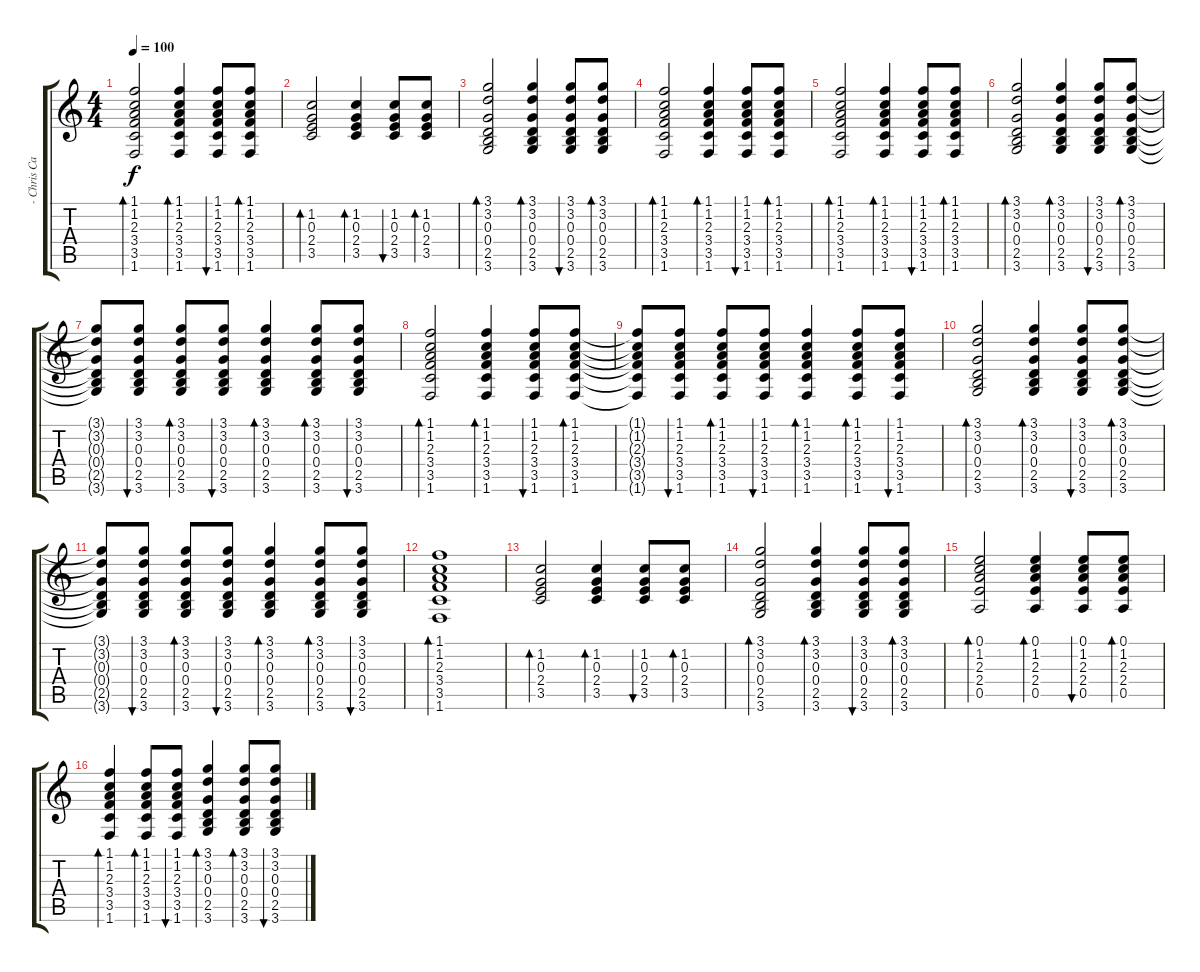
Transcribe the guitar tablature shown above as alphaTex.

\track ("- Chris Caffery (Guitar)" "- Chris Ca") {instrument acousticguitarsteel}
\staff {score tabs}
\tuning (E4 B3 G3 D3 A2 E2) {hide}
\ts (4 4)
\tempo 100
\clef g2
\ks c
(1.1 1.2 2.3 3.4 3.5 1.6).2{bd 30 dy f} (1.1 1.2 2.3 3.4 3.5 1.6).4{bd 30} (1.1 1.2 2.3 3.4 3.5 1.6).8{bu 30} (1.1 1.2 2.3 3.4 3.5 1.6).8{bd 30} |
(1.2 0.3 2.4 3.5).2{bd 30} (1.2 0.3 2.4 3.5).4{bd 30} (1.2 0.3 2.4 3.5).8{bu 30} (1.2 0.3 2.4 3.5).8{bd 30} |
(3.1 3.2 0.3 0.4 2.5 3.6).2{bd 30} (3.1 3.2 0.3 0.4 2.5 3.6).4{bd 30} (3.1 3.2 0.3 0.4 2.5 3.6).8{bu 30} (3.1 3.2 0.3 0.4 2.5 3.6).8{bd 30} |
(1.1 1.2 2.3 3.4 3.5 1.6).2{bd 30} (1.1 1.2 2.3 3.4 3.5 1.6).4{bd 30} (1.1 1.2 2.3 3.4 3.5 1.6).8{bu 30} (1.1 1.2 2.3 3.4 3.5 1.6).8{bd 30} |
(1.1 1.2 2.3 3.4 3.5 1.6).2{bd 30} (1.1 1.2 2.3 3.4 3.5 1.6).4{bd 30} (1.1 1.2 2.3 3.4 3.5 1.6).8{bu 30} (1.1 1.2 2.3 3.4 3.5 1.6).8{bd 30} |
(3.1 3.2 0.3 0.4 2.5 3.6).2{bd 30} (3.1 3.2 0.3 0.4 2.5 3.6).4{bd 30} (3.1 3.2 0.3 0.4 2.5 3.6).8{bu 30} (3.1 3.2 0.3 0.4 2.5 3.6).8{bd 30} |
(3.1{t} 3.2{t} 0.3{t} 0.4{t} 2.5{t} 3.6{t}).8 (3.1 3.2 0.3 0.4 2.5 3.6).8{bu 30} (3.1 3.2 0.3 0.4 2.5 3.6).8{bd 30} (3.1 3.2 0.3 0.4 2.5 3.6).8{bu 30} (3.1 3.2 0.3 0.4 2.5 3.6).4{bd 30} (3.1 3.2 0.3 0.4 2.5 3.6).8{bd 30} (3.1 3.2 0.3 0.4 2.5 3.6).8{bu 30} |
(1.1 1.2 2.3 3.4 3.5 1.6).2{bd 30} (1.1 1.2 2.3 3.4 3.5 1.6).4{bd 30} (1.1 1.2 2.3 3.4 3.5 1.6).8{bu 30} (1.1 1.2 2.3 3.4 3.5 1.6).8{bd 30} |
(1.1{t} 1.2{t} 2.3{t} 3.4{t} 3.5{t} 1.6{t}).8 (1.1 1.2 2.3 3.4 3.5 1.6).8{bu 30} (1.1 1.2 2.3 3.4 3.5 1.6).8{bd 30} (1.1 1.2 2.3 3.4 3.5 1.6).8{bu 30} (1.1 1.2 2.3 3.4 3.5 1.6).4{bd 30} (1.1 1.2 2.3 3.4 3.5 1.6).8{bd 30} (1.1 1.2 2.3 3.4 3.5 1.6).8{bu 30} |
(3.1 3.2 0.3 0.4 2.5 3.6).2{bd 30} (3.1 3.2 0.3 0.4 2.5 3.6).4{bd 30} (3.1 3.2 0.3 0.4 2.5 3.6).8{bu 30} (3.1 3.2 0.3 0.4 2.5 3.6).8{bd 30} |
(3.1{t} 3.2{t} 0.3{t} 0.4{t} 2.5{t} 3.6{t}).8 (3.1 3.2 0.3 0.4 2.5 3.6).8{bu 30} (3.1 3.2 0.3 0.4 2.5 3.6).8{bd 30} (3.1 3.2 0.3 0.4 2.5 3.6).8{bu 30} (3.1 3.2 0.3 0.4 2.5 3.6).4{bd 30} (3.1 3.2 0.3 0.4 2.5 3.6).8{bd 30} (3.1 3.2 0.3 0.4 2.5 3.6).8{bu 30} |
(1.1 1.2 2.3 3.4 3.5 1.6).1{bd 120} |
(1.2 0.3 2.4 3.5).2{bd 30} (1.2 0.3 2.4 3.5).4{bd 30} (1.2 0.3 2.4 3.5).8{bu 30} (1.2 0.3 2.4 3.5).8{bd 30} |
(3.1 3.2 0.3 0.4 2.5 3.6).2{bd 30} (3.1 3.2 0.3 0.4 2.5 3.6).4{bd 30} (3.1 3.2 0.3 0.4 2.5 3.6).8{bu 30} (3.1 3.2 0.3 0.4 2.5 3.6).8{bd 30} |
(0.1 1.2 2.3 2.4 0.5).2{bd 30} (0.1 1.2 2.3 2.4 0.5).4{bd 30} (0.1 1.2 2.3 2.4 0.5).8{bu 30} (0.1 1.2 2.3 2.4 0.5).8{bd 30} |
(1.1 1.2 2.3 3.4 3.5 1.6).4{bd 30} (1.1 1.2 2.3 3.4 3.5 1.6).8{bd 30} (1.1 1.2 2.3 3.4 3.5 1.6).8{bu 30} (3.1 3.2 0.3 0.4 2.5 3.6).4{bd 30} (3.1 3.2 0.3 0.4 2.5 3.6).8{bd 30} (3.1 3.2 0.3 0.4 2.5 3.6).8{bu 30}
